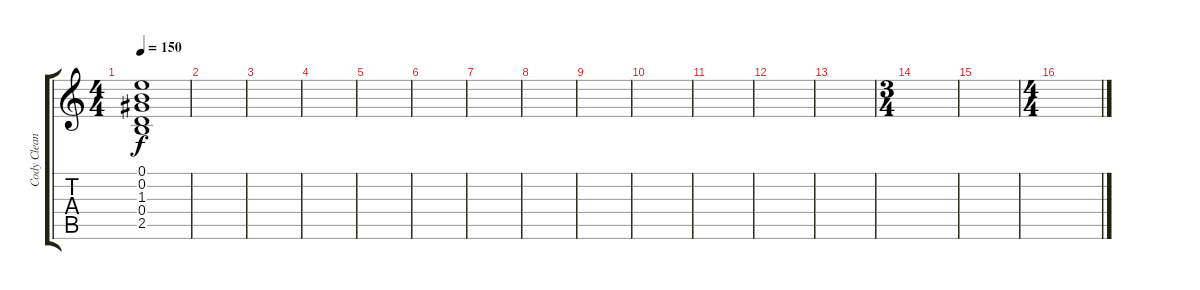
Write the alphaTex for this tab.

\track ("Cody Clean" "Cody Clean") {instrument electricguitarclean}
\staff {score tabs}
\tuning (E4 B3 G3 D3 A2 D2) {hide}
\ts (4 4)
\tempo 150
\clef g2
\ks c
(0.1{t} 0.2{t} 1.3{t} 0.4{t} 2.5{t}).1{dy f} |
|
|
|
|
|
|
|
|
|
|
|
|
\ts (3 4)
|
|
\ts (4 4)
